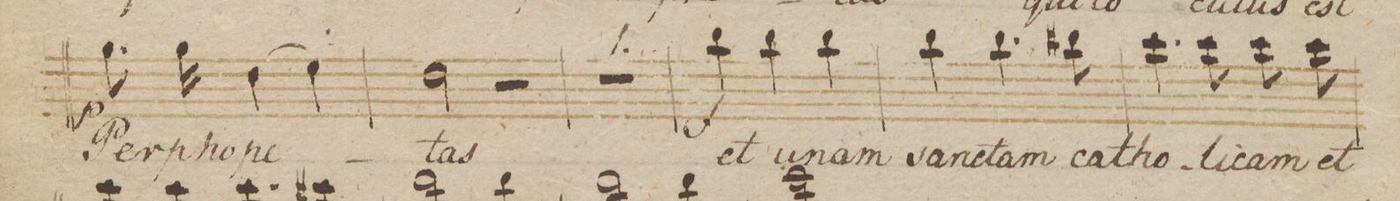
**kern	**text	**dynam
*I"Alto.	*	*
*clefC3	*	*
*k[b-]	*	*
*met(c|)	*	*
*M3/4	*	*
8.a\	Per	p
16a\	pro-	.
(4e\	-p[h]e-	.
4f\)	.	.
=190	=190	=190
2e\	-tas	.
4r	.	.
=191	=191	=191
2.r	.	.
=192	=192	=192
4cc\	et	f
4cc\	u-	.
4cc\	-nam	.
=193	=193	=193
4cc\	san-	.
4.cc\	-ctam	.
8cc#X\	ca-	.
=194	=194	=194
4.dd\	-tho-	.
8dd\	-li-	.
8dd\	-cam	.
8dd\	et	.
=195	=195	=195
*-	*-	*-
